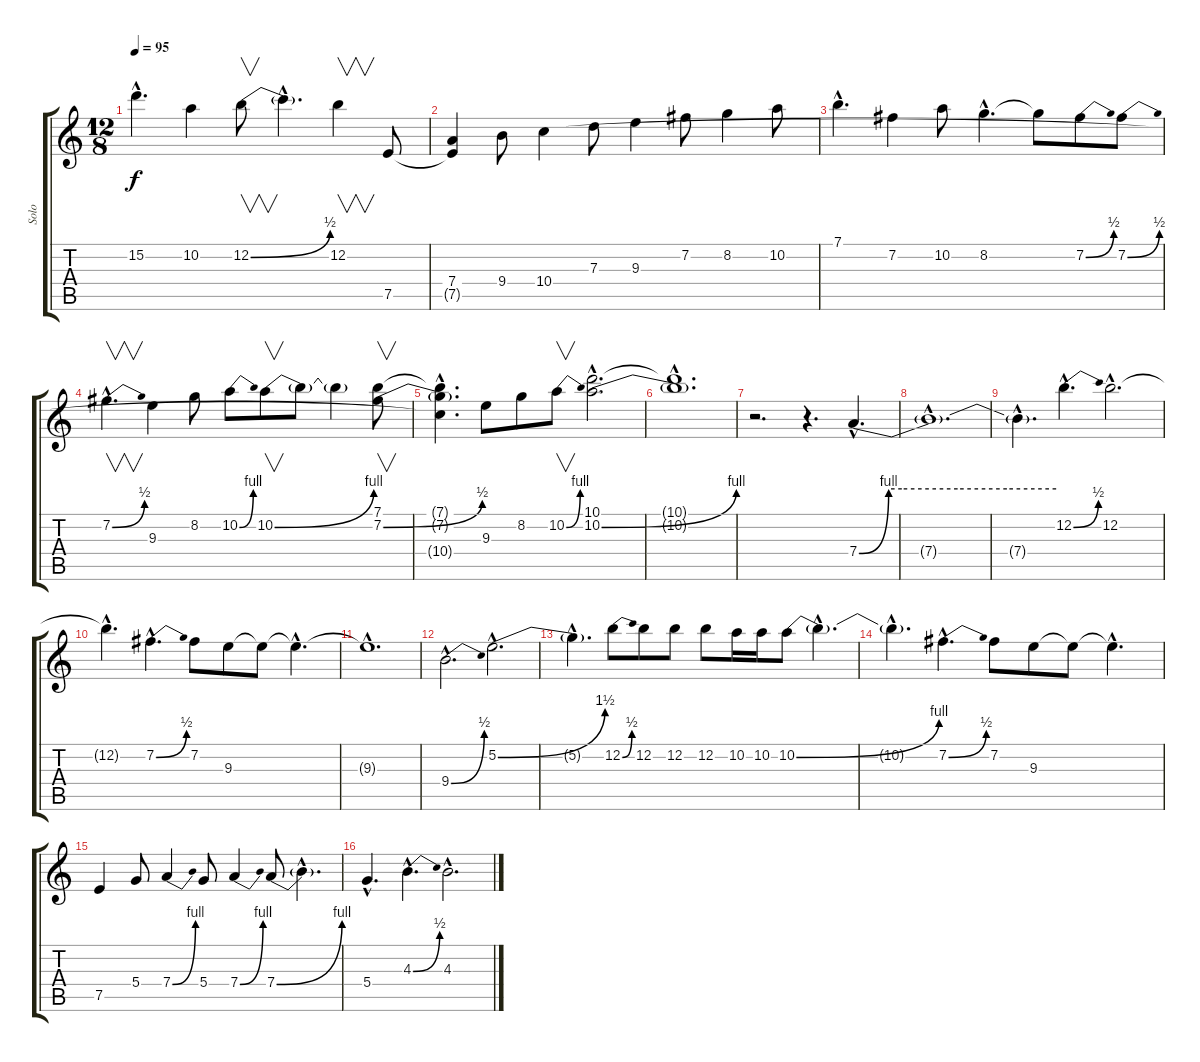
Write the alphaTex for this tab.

\track ("Solo" "Solo") {instrument distortionguitar}
\staff {score tabs}
\tuning (E4 B3 G3 D3 A2 E2) {hide}
\ts (12 8)
\tempo 95
\clef g2
\ks c
15.2{hac}.4{d dy f} 10.2.4 12.2{be (bend 0 0 60 2)}.8{v} 12.2{hac t}.4{d} 12.2.4{v} 7.5.8 |
(7.4 7.5{t}).4 9.4.8 10.4.4 7.3.8 9.3.4 7.2.8 8.2.4 10.2.8 |
7.1{hac}.4{d} 7.2.4 10.2.8 8.2{hac}.4{d} 8.2{t}.8 7.2{be (bend 0 0 60 2)}.8 7.2{be (bend 0 0 60 2)}.8 |
7.2{be (bend 0 0 60 2) hac}.4{v d} 9.3.4 8.2.8 10.2{be (bend 0 0 60 4)}.8 10.2{be (bend 0 0 60 4)}.8{v} 10.2{t}.8 10.2{t}.4 (7.1 7.2{be (bend 0 0 60 2)}).8{v} |
(7.1{hac t} 7.2{hac t} 10.4{hac t}).4{d} 9.3.8 8.2.8 10.2{be (bend 0 0 60 4)}.8{v} (10.1{hac} 10.2{be (bend 0 0 60 4) hac}).2{d} |
(10.1{hac t} 10.2{hac t}).1{d} |
r.2{d instrument electricguitarjazz} r.4{d} 7.4{be (custom 0 0 9 4 13 4 30 4 45 4 60 4) hac}.4{d} |
7.4{hac t}.1{d} |
7.4{hac t}.4{d instrument electricguitarjazz} 12.2{be (bend 0 0 60 2) hac}.4{d} 12.2{hac}.2{d} |
12.2{hac t}.4{d} 7.2{be (bend 0 0 60 2) hac}.4{d} 7.2.8 9.3.8 9.3{t}.8 9.3{hac t}.4{d} |
9.3{hac t}.1{d instrument electricguitarjazz} |
9.4{be (bend 0 0 60 2) hac}.2{d} 5.2{be (bend 0 0 60 6) hac}.2{d} |
5.2{hac t}.4{d} 12.2{be (bend 0 0 60 2)}.8 12.2.8 12.2.8 12.2.8 10.2.16 10.2.16 10.2{be (bend 0 0 60 4)}.8 10.2{hac t}.4{d} |
10.2{hac t}.4{d instrument electricguitarjazz} 7.2{be (bend 0 0 60 2) hac}.4{d} 7.2.8 9.3.8 9.3{t}.8 9.3{hac t}.4{d} |
7.5.4 5.4.8 7.4{be (bend 0 0 60 4)}.4 5.4.8 7.4{be (bend 0 0 60 4)}.4 7.4{be (bend 0 0 60 4)}.8 7.4{hac t}.4{d} |
5.4{hac}.4{d instrument electricguitarjazz} 4.3{be (bend 0 0 60 2) hac}.4{d} 4.3{hac}.2{d}
